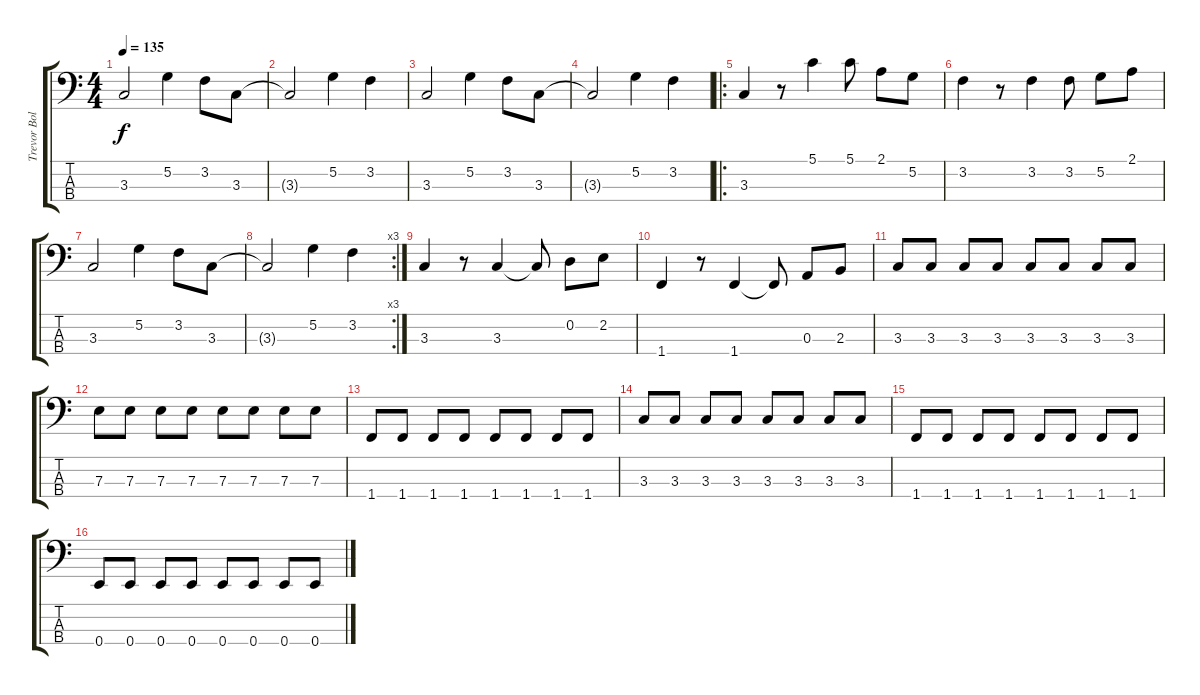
\track ("Trevor Bolder - Bass" "Trevor Bol") {instrument electricbassfinger}
\staff {score tabs}
\tuning (G2 D2 A1 E1) {hide}
\ts (4 4)
\tempo 135
\clef f4
\ks c
3.3.2{dy f} 5.2.4 3.2.8 3.3.8 |
3.3{t}.2 5.2.4 3.2.4 |
3.3.2 5.2.4 3.2.8 3.3.8 |
3.3{t}.2 5.2.4 3.2.4 |
\ro
3.3.4 r.8 5.1.4 5.1.8 2.1.8 5.2.8 |
3.2.4 r.8 3.2.4 3.2.8 5.2.8 2.1.8 |
3.3.2 5.2.4 3.2.8 3.3.8 |
\rc 3
3.3{t}.2 5.2.4 3.2.4 |
3.3.4 r.8 3.3.4 3.3{t}.8 0.2.8 2.2.8 |
1.4.4 r.8 1.4.4 1.4{t}.8 0.3.8 2.3.8 |
3.3.8 3.3.8 3.3.8 3.3.8 3.3.8 3.3.8 3.3.8 3.3.8 |
7.3.8 7.3.8 7.3.8 7.3.8 7.3.8 7.3.8 7.3.8 7.3.8 |
1.4.8 1.4.8 1.4.8 1.4.8 1.4.8 1.4.8 1.4.8 1.4.8 |
3.3.8 3.3.8 3.3.8 3.3.8 3.3.8 3.3.8 3.3.8 3.3.8 |
1.4.8 1.4.8 1.4.8 1.4.8 1.4.8 1.4.8 1.4.8 1.4.8 |
0.4.8 0.4.8 0.4.8 0.4.8 0.4.8 0.4.8 0.4.8 0.4.8
